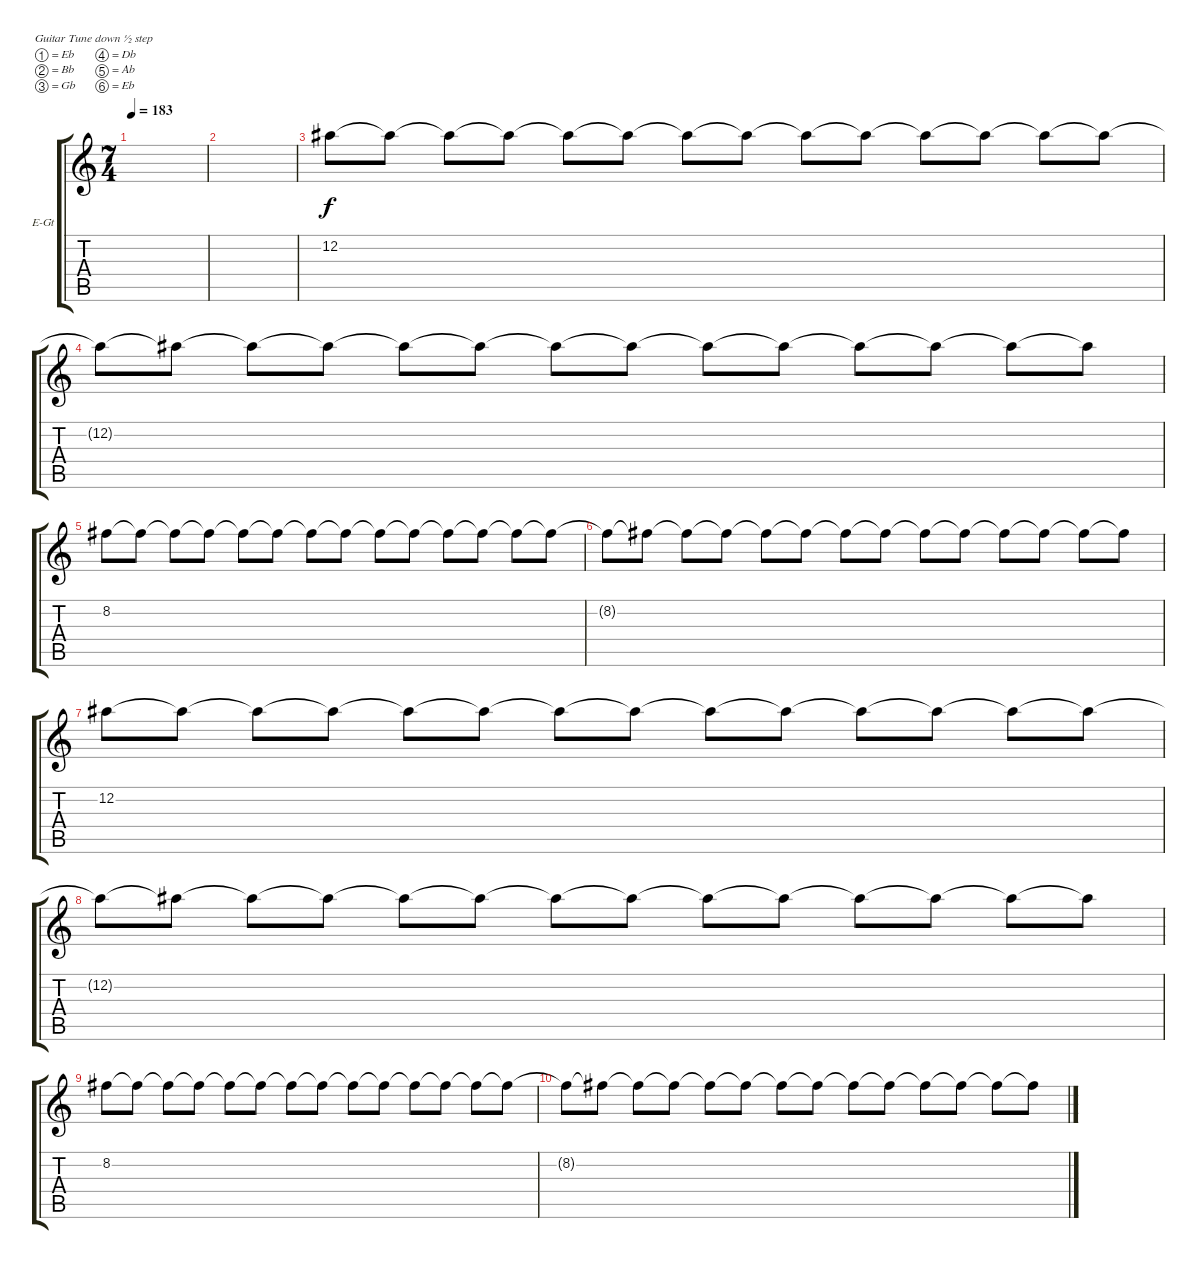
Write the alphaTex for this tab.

\bracketExtendMode groupsimilarinstruments
\firstSystemTrackNameOrientation horizontal
\otherSystemsTrackNameOrientation horizontal
\track ("solo" "E-Gt") {instrument distortionguitar}
\staff {score tabs}
\tuning (Eb4 Bb3 Gb3 Db3 Ab2 Eb2)
\ts (7 4)
\tempo 183
\clef g2
\ks c
|
|
12.2.8 12.2{t}.8 12.2{t}.8 12.2{t}.8 12.2{t}.8 12.2{t}.8 12.2{t}.8 12.2{t}.8 12.2{t}.8 12.2{t}.8 12.2{t}.8 12.2{t}.8 12.2{t}.8 12.2{t}.8 |
12.2{t}.8 12.2{t}.8 12.2{t}.8 12.2{t}.8 12.2{t}.8 12.2{t}.8 12.2{t}.8 12.2{t}.8 12.2{t}.8 12.2{t}.8 12.2{t}.8 12.2{t}.8 12.2{t}.8 12.2{t}.8 |
8.2.8 8.2{t}.8 8.2{t}.8 8.2{t}.8 8.2{t}.8 8.2{t}.8 8.2{t}.8 8.2{t}.8 8.2{t}.8 8.2{t}.8 8.2{t}.8 8.2{t}.8 8.2{t}.8 8.2{t}.8 |
8.2{t}.8 8.2{t}.8 8.2{t}.8 8.2{t}.8 8.2{t}.8 8.2{t}.8 8.2{t}.8 8.2{t}.8 8.2{t}.8 8.2{t}.8 8.2{t}.8 8.2{t}.8 8.2{t}.8 8.2{t}.8 |
12.2.8 12.2{t}.8 12.2{t}.8 12.2{t}.8 12.2{t}.8 12.2{t}.8 12.2{t}.8 12.2{t}.8 12.2{t}.8 12.2{t}.8 12.2{t}.8 12.2{t}.8 12.2{t}.8 12.2{t}.8 |
12.2{t}.8 12.2{t}.8 12.2{t}.8 12.2{t}.8 12.2{t}.8 12.2{t}.8 12.2{t}.8 12.2{t}.8 12.2{t}.8 12.2{t}.8 12.2{t}.8 12.2{t}.8 12.2{t}.8 12.2{t}.8 |
8.2.8 8.2{t}.8 8.2{t}.8 8.2{t}.8 8.2{t}.8 8.2{t}.8 8.2{t}.8 8.2{t}.8 8.2{t}.8 8.2{t}.8 8.2{t}.8 8.2{t}.8 8.2{t}.8 8.2{t}.8 |
8.2{t}.8 8.2{t}.8 8.2{t}.8 8.2{t}.8 8.2{t}.8 8.2{t}.8 8.2{t}.8 8.2{t}.8 8.2{t}.8 8.2{t}.8 8.2{t}.8 8.2{t}.8 8.2{t}.8 8.2{t}.8
